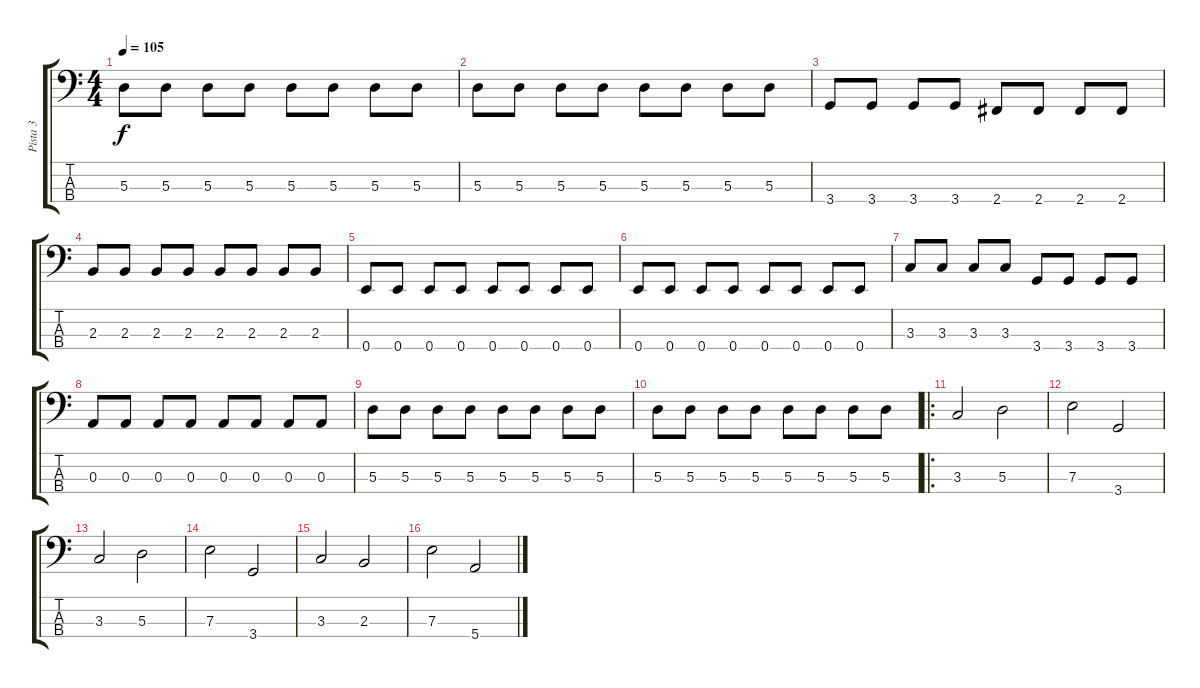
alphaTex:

\track ("Pista 3" "Pista 3") {instrument electricbassfinger}
\staff {score tabs}
\tuning (G2 D2 A1 E1) {hide}
\ts (4 4)
\tempo 105
\clef f4
\ks c
5.3.8{dy f} 5.3.8 5.3.8 5.3.8 5.3.8 5.3.8 5.3.8 5.3.8 |
5.3.8 5.3.8 5.3.8 5.3.8 5.3.8 5.3.8 5.3.8 5.3.8 |
3.4.8 3.4.8 3.4.8 3.4.8 2.4.8 2.4.8 2.4.8 2.4.8 |
2.3.8 2.3.8 2.3.8 2.3.8 2.3.8 2.3.8 2.3.8 2.3.8 |
0.4.8 0.4.8 0.4.8 0.4.8 0.4.8 0.4.8 0.4.8 0.4.8 |
0.4.8 0.4.8 0.4.8 0.4.8 0.4.8 0.4.8 0.4.8 0.4.8 |
3.3.8 3.3.8 3.3.8 3.3.8 3.4.8 3.4.8 3.4.8 3.4.8 |
0.3.8 0.3.8 0.3.8 0.3.8 0.3.8 0.3.8 0.3.8 0.3.8 |
5.3.8 5.3.8 5.3.8 5.3.8 5.3.8 5.3.8 5.3.8 5.3.8 |
5.3.8 5.3.8 5.3.8 5.3.8 5.3.8 5.3.8 5.3.8 5.3.8 |
\ro
3.3.2 5.3.2 |
7.3.2 3.4.2 |
3.3.2 5.3.2 |
7.3.2 3.4.2 |
3.3.2 2.3.2 |
7.3.2 5.4.2
